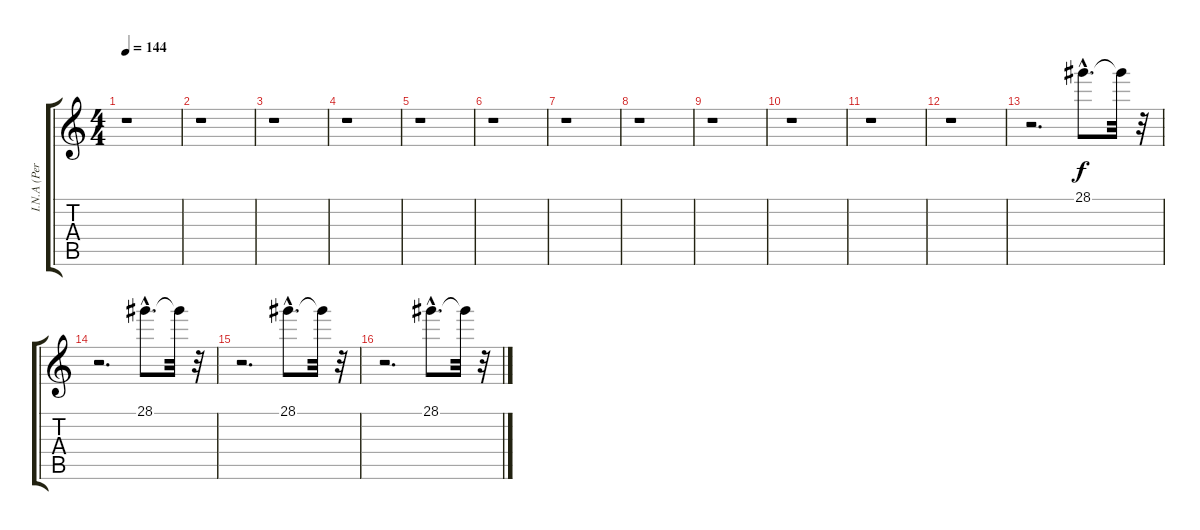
\track ("I.N.A (Percussion)" "I.N.A (Per") {instrument shakuhachi}
\staff {score tabs}
\tuning (E4 B3 G3 D3 A2 E2) {hide}
\ts (4 4)
\tempo 144
\clef g2
\ks c
r.1{dy f} |
r.1 |
r.1 |
r.1 |
r.1 |
r.1 |
r.1 |
r.1 |
r.1 |
r.1 |
r.1 |
r.1 |
r.2{d} 28.1{hac}.8{d} 28.1{t}.32 r.32 |
r.2{d} 28.1{hac}.8{d} 28.1{t}.32 r.32 |
r.2{d} 28.1{hac}.8{d} 28.1{t}.32 r.32 |
r.2{d} 28.1{hac}.8{d} 28.1{t}.32 r.32
